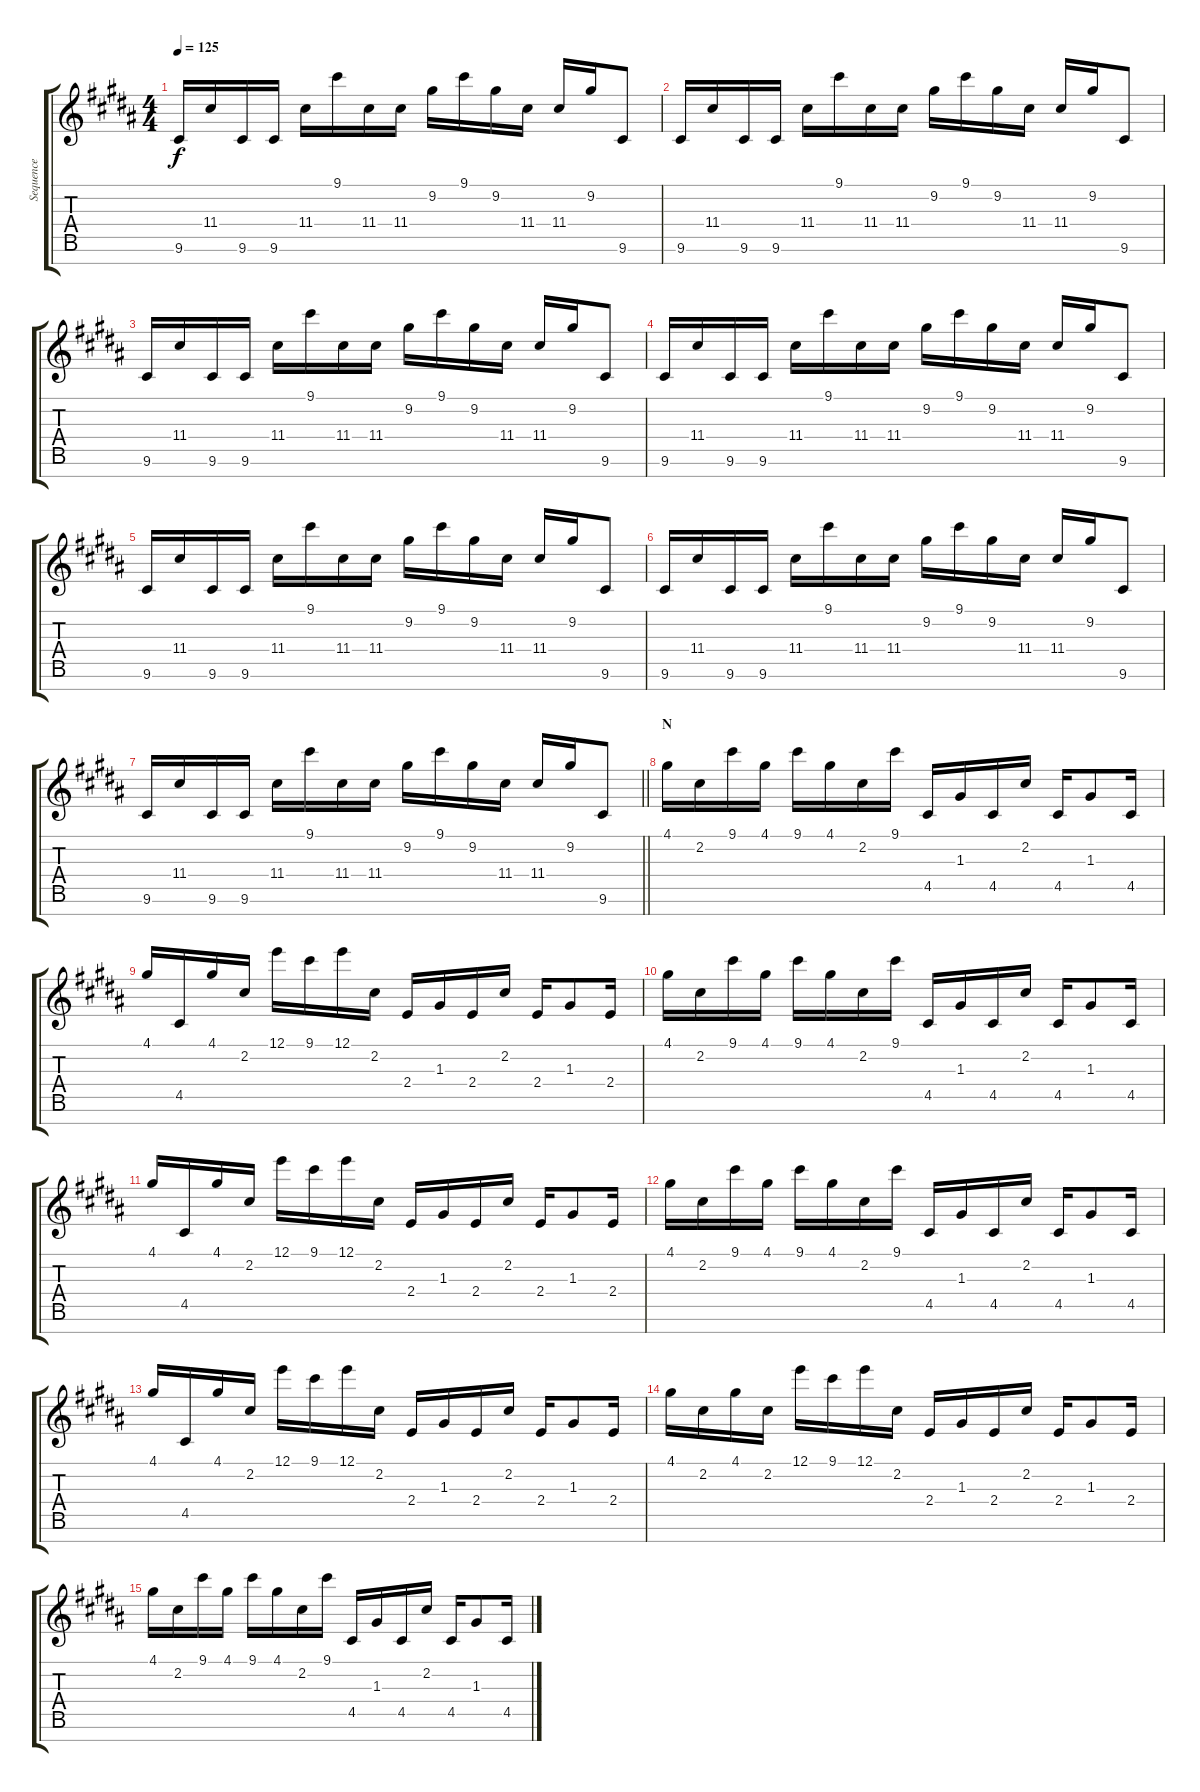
\track ("Sequence" "Sequence") {instrument lead2sawtooth}
\staff {score tabs}
\tuning (E5 B4 G4 D4 A3 E3 B2) {hide}
\ts (4 4)
\tempo 125
\clef g2
\ks b
9.6.16{dy f} 11.4.16 9.6.16 9.6.16 11.4.16 9.1.16 11.4.16 11.4.16 9.2.16 9.1.16 9.2.16 11.4.16 11.4.16 9.2.16 9.6.8 |
9.6.16 11.4.16 9.6.16 9.6.16 11.4.16 9.1.16 11.4.16 11.4.16 9.2.16 9.1.16 9.2.16 11.4.16 11.4.16 9.2.16 9.6.8 |
9.6.16 11.4.16 9.6.16 9.6.16 11.4.16 9.1.16 11.4.16 11.4.16 9.2.16 9.1.16 9.2.16 11.4.16 11.4.16 9.2.16 9.6.8 |
9.6.16 11.4.16 9.6.16 9.6.16 11.4.16 9.1.16 11.4.16 11.4.16 9.2.16 9.1.16 9.2.16 11.4.16 11.4.16 9.2.16 9.6.8 |
9.6.16 11.4.16 9.6.16 9.6.16 11.4.16 9.1.16 11.4.16 11.4.16 9.2.16 9.1.16 9.2.16 11.4.16 11.4.16 9.2.16 9.6.8 |
9.6.16 11.4.16 9.6.16 9.6.16 11.4.16 9.1.16 11.4.16 11.4.16 9.2.16 9.1.16 9.2.16 11.4.16 11.4.16 9.2.16 9.6.8 |
\barLineRight lightlight
9.6.16 11.4.16 9.6.16 9.6.16 11.4.16 9.1.16 11.4.16 11.4.16 9.2.16 9.1.16 9.2.16 11.4.16 11.4.16 9.2.16 9.6.8 |
\section ("" "N")
4.1.16 2.2.16 9.1.16 4.1.16 9.1.16 4.1.16 2.2.16 9.1.16 4.5.16 1.3.16 4.5.16 2.2.16 4.5.16 1.3.8 4.5.16 |
4.1.16 4.5.16 4.1.16 2.2.16 12.1.16 9.1.16 12.1.16 2.2.16 2.4.16 1.3.16 2.4.16 2.2.16 2.4.16 1.3.8 2.4.16 |
4.1.16 2.2.16 9.1.16 4.1.16 9.1.16 4.1.16 2.2.16 9.1.16 4.5.16 1.3.16 4.5.16 2.2.16 4.5.16 1.3.8 4.5.16 |
4.1.16 4.5.16 4.1.16 2.2.16 12.1.16 9.1.16 12.1.16 2.2.16 2.4.16 1.3.16 2.4.16 2.2.16 2.4.16 1.3.8 2.4.16 |
4.1.16 2.2.16 9.1.16 4.1.16 9.1.16 4.1.16 2.2.16 9.1.16 4.5.16 1.3.16 4.5.16 2.2.16 4.5.16 1.3.8 4.5.16 |
4.1.16 4.5.16 4.1.16 2.2.16 12.1.16 9.1.16 12.1.16 2.2.16 2.4.16 1.3.16 2.4.16 2.2.16 2.4.16 1.3.8 2.4.16 |
4.1.16 2.2.16 4.1.16 2.2.16 12.1.16 9.1.16 12.1.16 2.2.16 2.4.16 1.3.16 2.4.16 2.2.16 2.4.16 1.3.8 2.4.16 |
4.1.16 2.2.16 9.1.16 4.1.16 9.1.16 4.1.16 2.2.16 9.1.16 4.5.16 1.3.16 4.5.16 2.2.16 4.5.16 1.3.8 4.5.16
